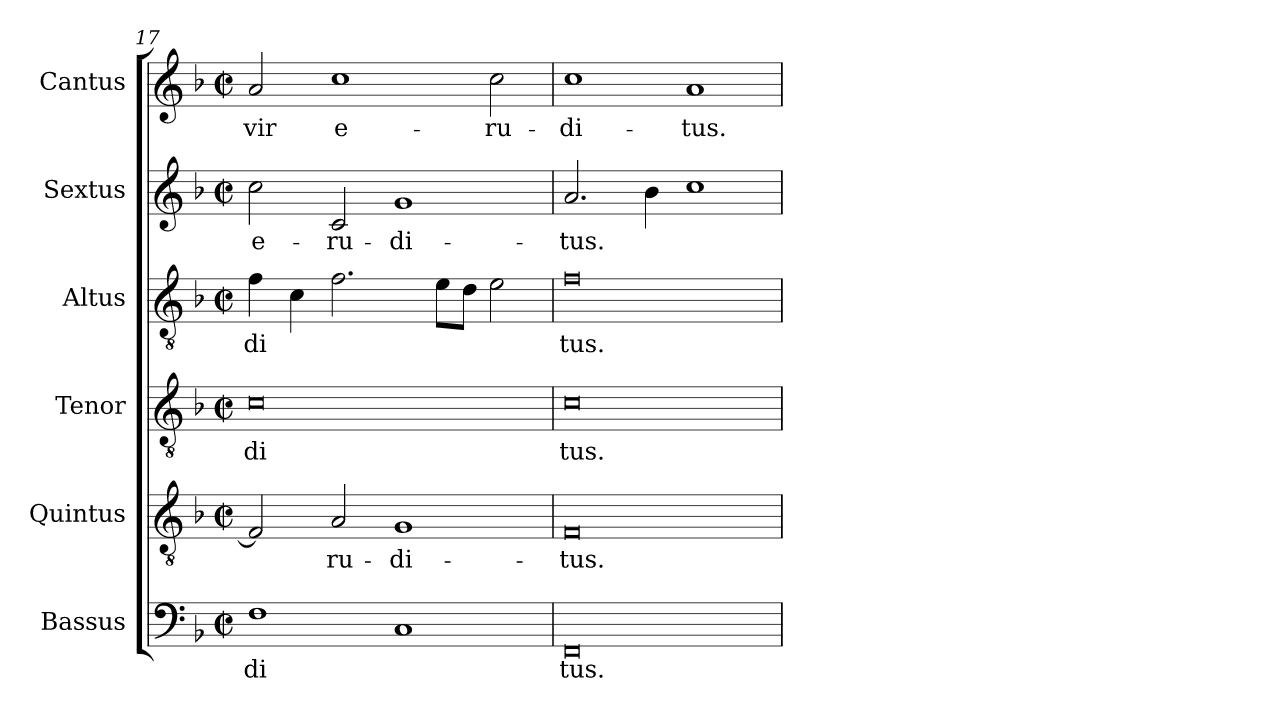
**kern	**text	**kern	**text	**kern	**text	**kern	**text	**kern	**text	**kern	**text
*part6	*part6	*part5	*part5	*part4	*part4	*part3	*part3	*part2	*part2	*part1	*part1
*staff6	*staff6	*staff5	*staff5	*staff4	*staff4	*staff3	*staff3	*staff2	*staff2	*staff1	*staff1
*I"Bassus	*	*I"Quintus	*	*I"Tenor	*	*I"Altus	*	*I"Sextus	*	*I"Cantus	*
*clefF4	*	*clefGv2	*	*clefGv2	*	*clefGv2	*	*clefG2	*	*clefG2	*
*k[b-]	*	*k[b-]	*	*k[b-]	*	*k[b-]	*	*k[b-]	*	*k[b-]	*
*F:	*	*F:	*	*F:	*	*F:	*	*F:	*	*F:	*
*M2/2	*	*M2/2	*	*M2/2	*	*M2/2	*	*M2/2	*	*M2/2	*
*met(c|)	*	*met(c|)	*	*met(c|)	*	*met(c|)	*	*met(c|)	*	*met(c|)	*
=17	=17	=17	=17	=17	=17	=17	=17	=17	=17	=17	=17
!	!LO:LY:b:cj	!	!	!	!LO:LY:b:cj	!	!LO:LY:b:cj	!	!LO:LY:b:cj	!	!LO:LY:b:cj
1F	di	2F/]	.	0c	di	4f\	di	2cc\	e-	2a/	vir
.	.	.	.	.	.	4c\	.	.	.	.	.
!	!	!	!LO:LY:b:cj	!	!	!	!	!	!LO:LY:b:cj	!	!LO:LY:b:cj
.	.	2A/	-ru-	.	.	2.f\	.	2c/	-ru-	1cc	e-
!	!	!	!LO:LY:b:cj	!	!	!	!	!	!LO:LY:b:cj	!	!
1C	.	1G	-di-	.	.	.	.	1g	-di-	.	.
.	.	.	.	.	.	8e\L	.	.	.	.	.
.	.	.	.	.	.	8d\J	.	.	.	.	.
!	!	!	!	!	!	!	!	!	!	!	!LO:LY:b:cj
.	.	.	.	.	.	2e\	.	.	.	2cc\	-ru-
=18	=18	=18	=18	=18	=18	=18	=18	=18	=18	=18	=18
!	!LO:LY:b:cj	!	!LO:LY:b:cj	!	!LO:LY:b:cj	!	!LO:LY:b:cj	!	!LO:LY:b	!	!LO:LY:b:cj
0FF	tus.	0F	-tus.	0c	tus.	0f	tus.	2.a/	-tus.	1cc	-di-
.	.	.	.	.	.	.	.	4b-\	.	.	.
!	!	!	!	!	!	!	!	!	!	!	!LO:LY:b:cj
.	.	.	.	.	.	.	.	1cc	.	1a	-tus.
=	=	=	=	=	=	=	=	=	=	=	=
*-	*-	*-	*-	*-	*-	*-	*-	*-	*-	*-	*-
